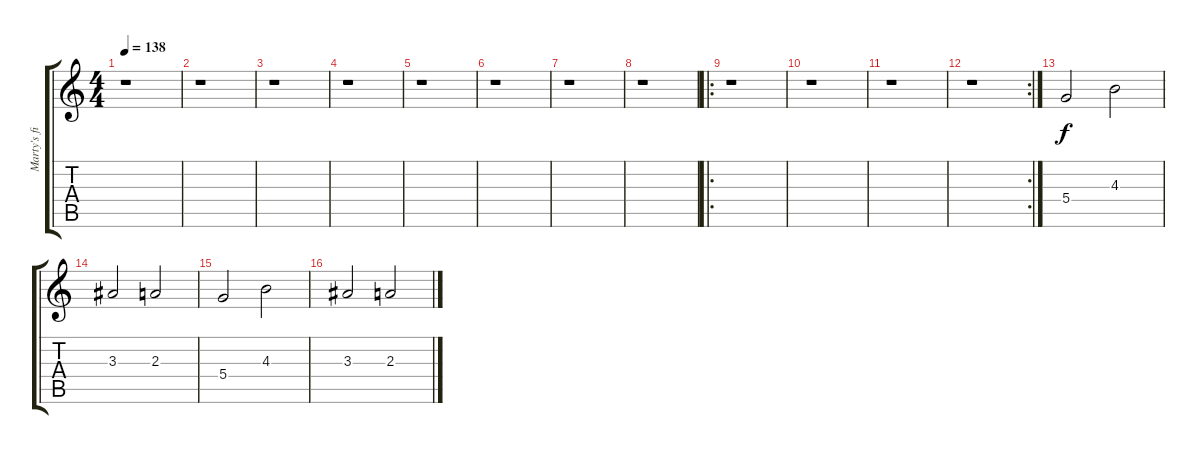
\track ("Marty's fills" "Marty's fi") {instrument distortionguitar}
\staff {score tabs}
\tuning (E4 B3 G3 D3 A2 E2) {hide}
\ts (4 4)
\tempo 138
\clef g2
\ks c
r.1{dy f} |
r.1 |
r.1 |
r.1 |
r.1 |
r.1 |
r.1 |
r.1 |
\ro
r.1 |
r.1 |
r.1 |
\rc 2
r.1 |
5.4.2 4.3.2 |
3.3.2 2.3.2 |
5.4.2 4.3.2 |
3.3.2 2.3.2
